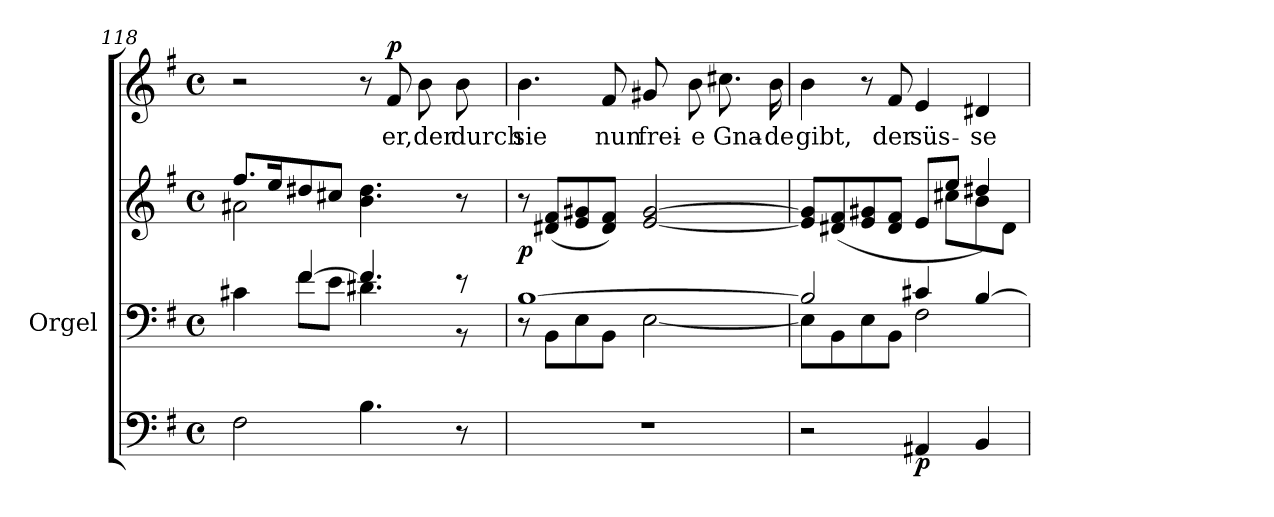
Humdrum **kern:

**kern	**dynam	**kern	**kern	**dynam	**kern	**text	**dynam
*part3	*part3	*part2	*part2	*part2	*part1	*part1	*part1
*staff4	*staff4	*staff3	*staff2	*staff2/3	*staff1	*staff1	*staff1
*	*	*I"Orgel	*	*	*	*	*
*	*	*I'Org.	*	*	*	*	*
!!LO:LB:g=z
*clefF4	*	*clefF4	*clefG2	*	*clefG2	*	*
*k[f#]	*	*k[f#]	*k[f#]	*	*k[f#]	*	*
*G:	*	*G:	*G:	*	*G:	*	*
*M4/4	*	*M4/4	*M4/4	*	*M4/4	*	*
*met(c)	*	*met(c)	*met(c)	*	*met(c)	*	*
=118	=118	=118	=118	=118	=118	=118	=118
*	*	*^	*^	*	*	*	*
2F#\	.	4c#X\	4ryy	8.ff#/L	2a#X\	.	2r	.	.
.	.	.	.	16ee/k	.	.	.	.	.
.	.	[>4f#/	8f#\L	8dd#X/	.	.	.	.	.
.	.	.	8e\J	8cc#X/J	.	.	.	.	.
4.B\	.	4.f#/]	4.d#X\	4.b\ 4.dd#\	2ryy	.	8r	.	.
!	!	!	!	!	!	!	!	!LO:LY:b	!LO:DY:a
.	.	.	.	.	.	.	8f#/	er,	p
!	!	!	!	!	!	!	!	!LO:LY:b	!
.	.	.	.	.	.	.	8b\	der	.
!	!	!	!	!	!	!	!	!LO:LY:b	!
8r	.	8r	8r	8r	.	.	8b\	durch	.
*	*	*	*	*v	*v	*	*	*	*
=119	=119	=119	=119	=119	=119	=119	=119	=119
!	!	!	!	!	!LO:DY:b	!	!LO:LY:b	!
1r	.	[>1B	8rC	8r	p	4.b\	sie	.
.	.	.	8BB\L	(<8d#X/ 8f#/L	.	.	.	.
.	.	.	8E\	8e/ 8g#X/	.	.	.	.
!	!	!	!	!	!	!	!LO:LY:b	!
.	.	.	8BB\J	8d#/ 8f#/J)	.	8f#/	nun	.
!	!	!	!	!	!	!	!LO:LY:b	!
.	.	.	[<2E\	[2e/ [2g#/	.	8g#X/	frei-	.
!	!	!	!	!	!	!	!LO:LY:b	!
.	.	.	.	.	.	8b\	-e	.
!	!	!	!	!	!	!	!LO:LY:b	!
.	.	.	.	.	.	8.cc#X\	Gna-	.
!	!	!	!	!	!	!	!LO:LY:b	!
.	.	.	.	.	.	16b\	-de	.
=120	=120	=120	=120	=120	=120	=120	=120	=120
*	*	*	*	*^	*	*	*	*
!	!	!	!	!	!	!	!	!LO:LY:b	!
2r	.	2B/]	8E\L]	8e/] 8g#/]L	2ryy	.	4b\	gibt,	.
.	.	.	8BB\	(>8d#X/ 8f#/	.	.	.	.	.
.	.	.	8E\	8e/ 8g#X/	.	.	8r	.	.
!	!	!	!	!	!	!	!	!LO:LY:b	!
.	.	.	8BB\J	8d#/ 8f#/J	.	.	8f#/	der	.
!	!LO:DY:b	!	!	!	!	!	!	!LO:LY:b	!
4AA#X/	p	4c#X/	2F#\	8e/L	8ryy	.	4e/	süs-	.
.	.	.	.	8ee/J	8cc#X\L	.	.	.	.
!	!	!	!	!	!	!	!	!LO:LY:b	!
4BB/	.	[>4B/	.	4dd#X/)	8b\	.	4d#X/	-se	.
.	.	.	.	.	8d#\J	.	.	.	.
*	*	*v	*v	*	*	*	*	*	*
*	*	*	*v	*v	*	*	*	*
=	=	=	=	=	=	=	=
*-	*-	*-	*-	*-	*-	*-	*-
